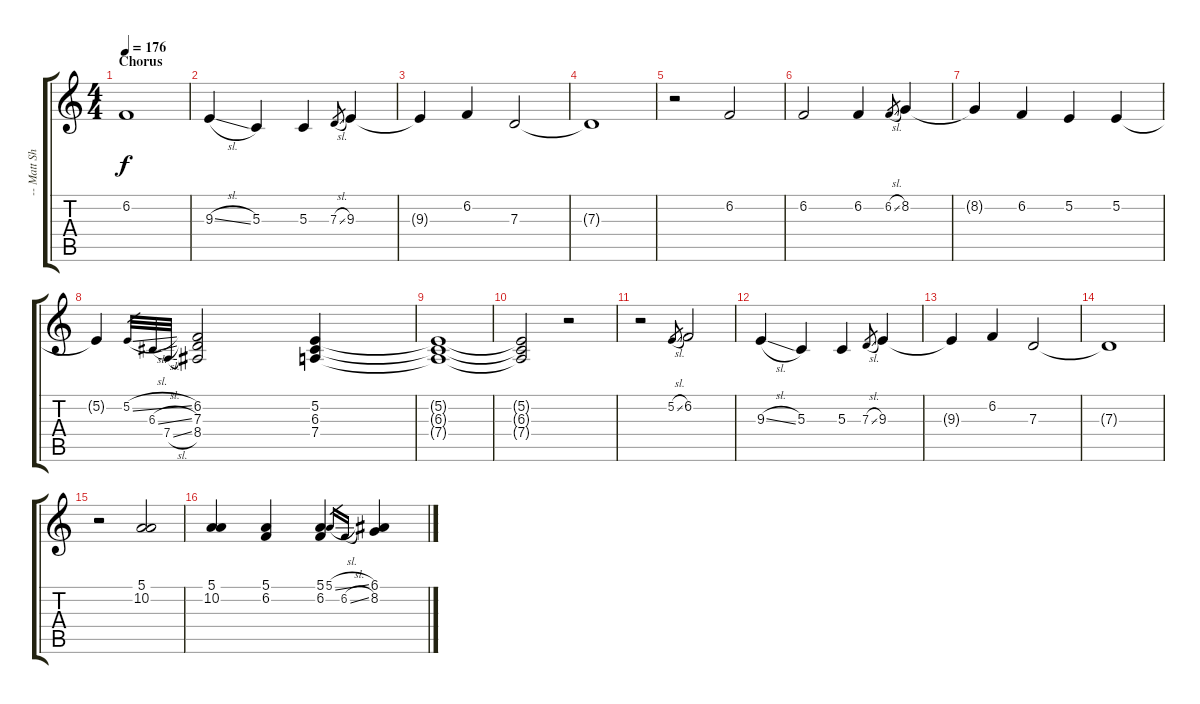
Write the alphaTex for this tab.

\track ("-- Matt Shadows - Vocals" "-- Matt Sh") {instrument oboe}
\staff {score tabs}
\tuning (E4 B3 G3 D3 A2 D2) {hide}
\ts (4 4)
\section ("" "Chorus")
\tempo 176
\clef g2
\ks c
6.2.1{dy f} |
9.3{sl}.4 5.3.4 5.3.4 7.3{sl}.8{gr} 9.3.4 |
9.3{t}.4 6.2.4 7.3.2 |
7.3{t}.1 |
r.2 6.2.2 |
6.2.2 6.2.4 6.2{sl}.8{gr} 8.2.4 |
8.2{t}.4 6.2.4 5.2.4 5.2.4 |
5.2{t}.4 5.2{sl}.32{gr} 6.3{sl}.32{gr} 7.4{sl}.32{gr} (6.2 7.3 8.4).2 (5.2 6.3 7.4).4 |
(5.2{t} 6.3{t} 7.4{t}).1 |
(5.2{t} 6.3{t} 7.4{t}).2 r.2 |
r.2 5.2{sl}.8{gr} 6.2.2 |
9.3{sl}.4 5.3.4 5.3.4 7.3{sl}.8{gr} 9.3.4 |
9.3{t}.4 6.2.4 7.3.2 |
7.3{t}.1 |
r.2 (5.1 10.2).2 |
(5.1 10.2).4 (5.1 6.2).4 (5.1 6.2).4 5.1{sl}.16{gr} 6.2{sl}.16{gr} (6.1 8.2).4
